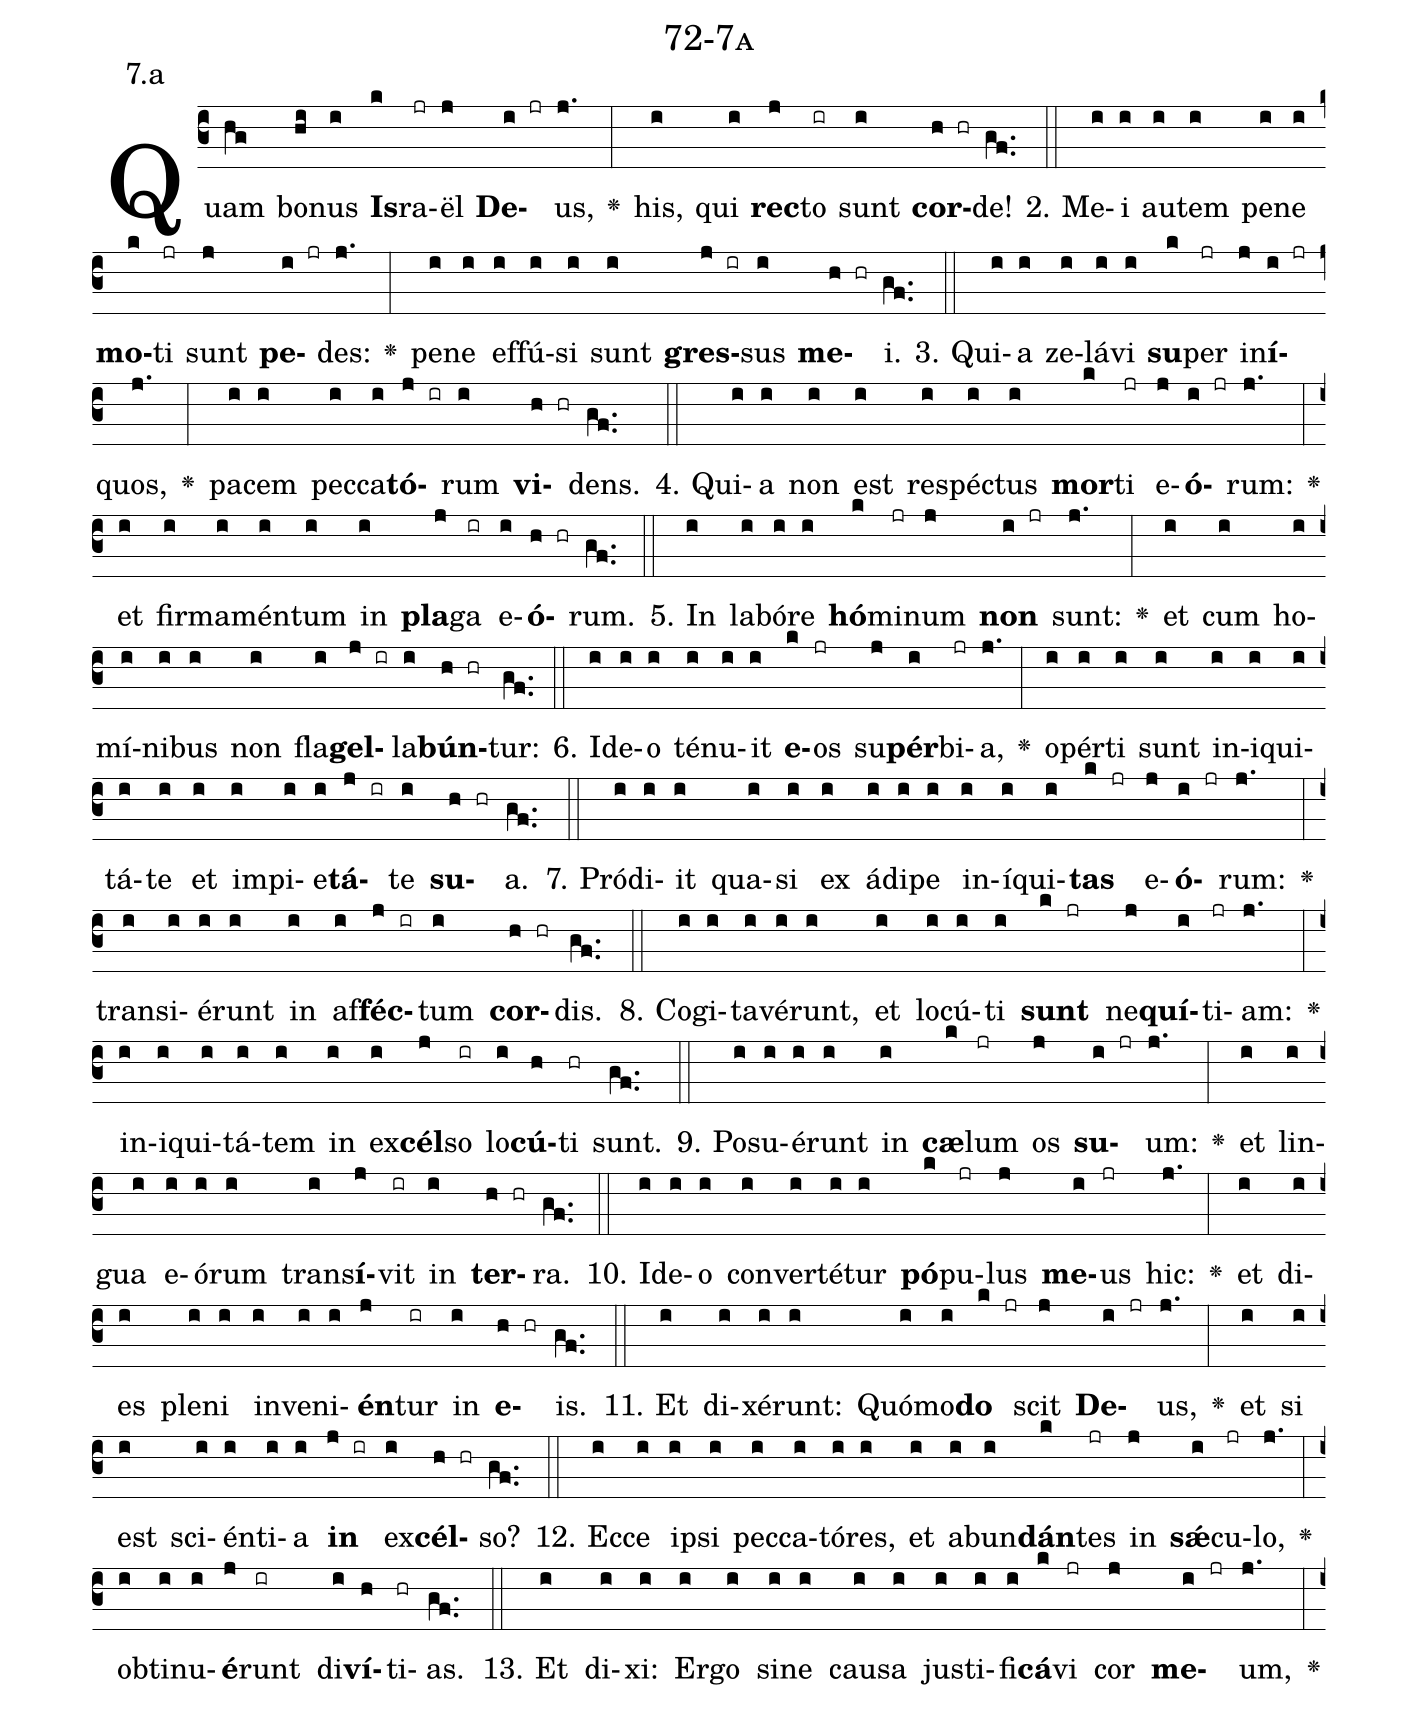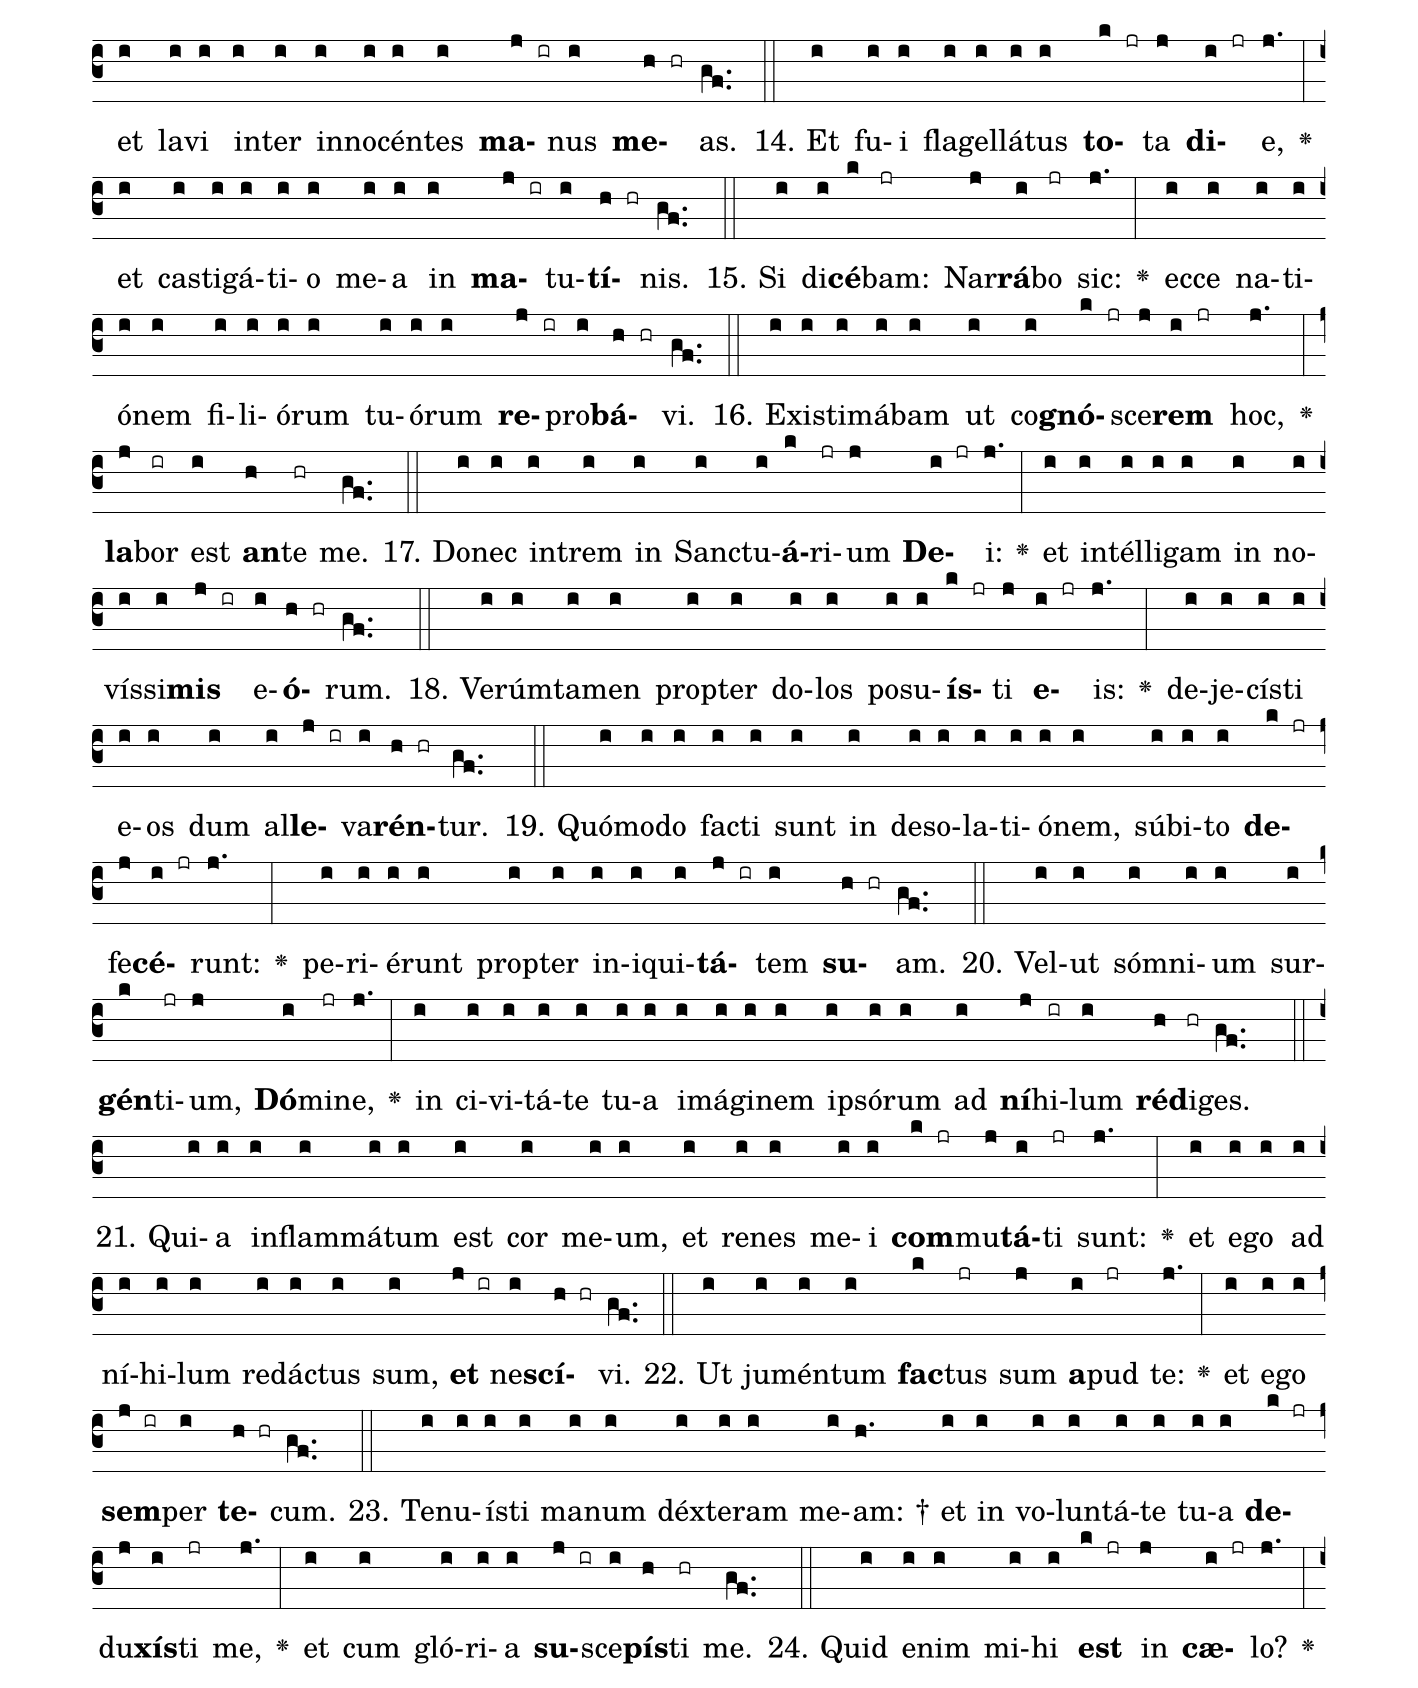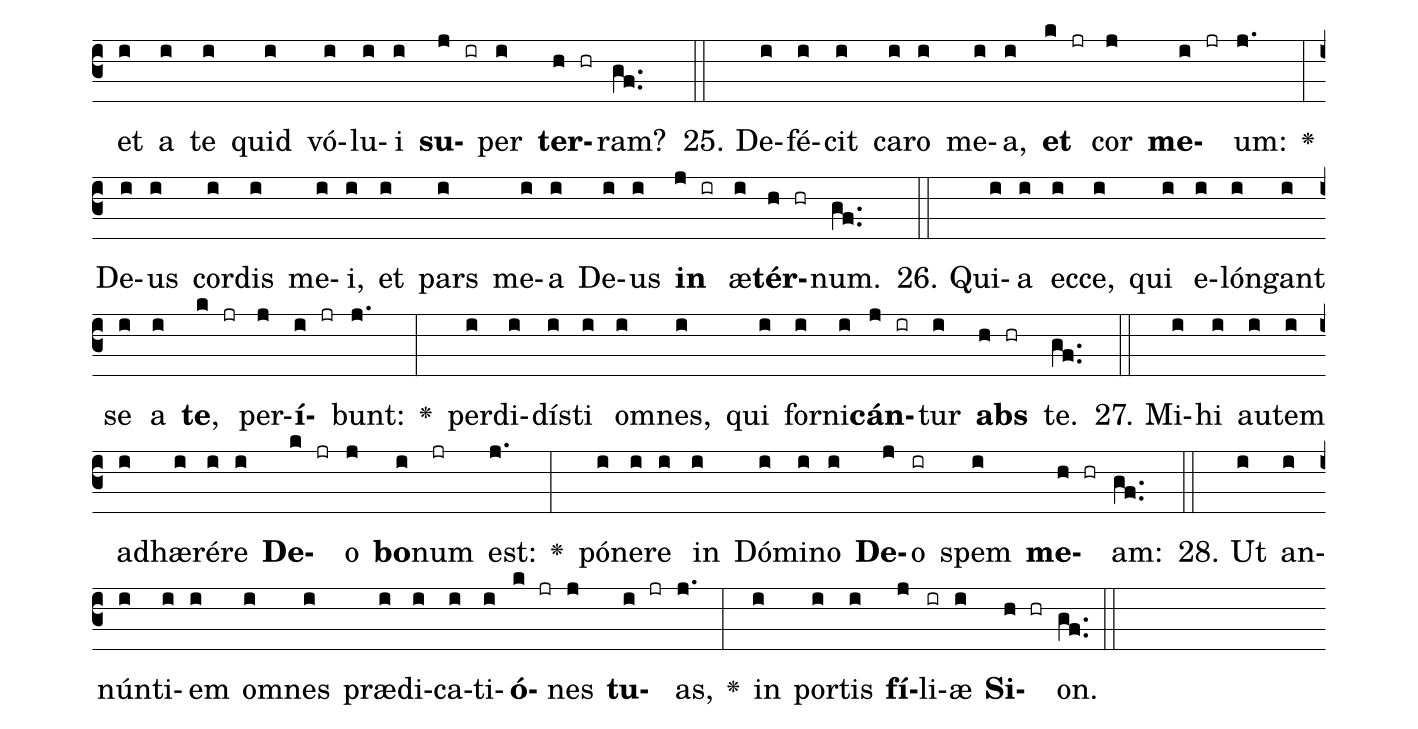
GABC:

name: 72-7a;
annotation: 7.a;
%%
(c3)Quam(hg) bo(hi)nus(i) <b>Is</b>(k)ra(jr)ël(j) <b>De</b>(i jr)us,(j.) <v>\greheightstar</v>(:) his,(i) qui(i) <b>rec</b>(j)to(ir) sunt(i) <b>cor</b>(h hr)de!(gf..) (::)
2. Me(i)i(i) au(i)tem(i) pe(i)ne(i) <b>mo</b>(k)ti(jr) sunt(j) <b>pe</b>(i jr)des:(j.) <v>\greheightstar</v>(:) pe(i)ne(i) ef(i)fú(i)si(i) sunt(i) <b>gres</b>(j ir)sus(i) <b>me</b>(h hr)i.(gf..) (::)
3. Qui(i)a(i) ze(i)lá(i)vi(i) <b>su</b>(k)per(jr) in(j)<b>í</b>(i jr)quos,(j.) <v>\greheightstar</v>(:) pa(i)cem(i) pec(i)ca(i)<b>tó</b>(j ir)rum(i) <b>vi</b>(h hr)dens.(gf..) (::)
4. Qui(i)a(i) non(i) est(i) re(i)spéc(i)tus(i) <b>mor</b>(k)ti(jr) e(j)<b>ó</b>(i jr)rum:(j.) <v>\greheightstar</v>(:) et(i) fir(i)ma(i)mén(i)tum(i) in(i) <b>pla</b>(j)ga(ir) e(i)<b>ó</b>(h hr)rum.(gf..) (::)
5. In(i) la(i)bó(i)re(i) <b>hó</b>(k)mi(jr)num(j) <b>non</b>(i jr) sunt:(j.) <v>\greheightstar</v>(:) et(i) cum(i) ho(i)mí(i)ni(i)bus(i) non(i) fla(i)<b>gel</b>(j ir)la(i)<b>bún</b>(h hr)tur:(gf..) (::)
6. Id(i)e(i)o(i) té(i)nu(i)it(i) <b>e</b>(k)os(jr) su(j)<b>pér</b>(i)bi(jr)a,(j.) <v>\greheightstar</v>(:) o(i)pér(i)ti(i) sunt(i) in(i)i(i)qui(i)tá(i)te(i) et(i) im(i)pi(i)e(i)<b>tá</b>(j ir)te(i) <b>su</b>(h hr)a.(gf..) (::)
7. Pród(i)i(i)it(i) qua(i)si(i) ex(i) á(i)di(i)pe(i) in(i)í(i)qui(i)<b>tas</b>(k jr) e(j)<b>ó</b>(i jr)rum:(j.) <v>\greheightstar</v>(:) trans(i)i(i)é(i)runt(i) in(i) af(i)<b>féc</b>(j ir)tum(i) <b>cor</b>(h hr)dis.(gf..) (::)
8. Co(i)gi(i)ta(i)vé(i)runt,(i) et(i) lo(i)cú(i)ti(i) <b>sunt</b>(k jr) ne(j)<b>quí</b>(i)ti(jr)am:(j.) <v>\greheightstar</v>(:) in(i)i(i)qui(i)tá(i)tem(i) in(i) ex(i)<b>cél</b>(j)so(ir) lo(i)<b>cú</b>(h)ti(hr) sunt.(gf..) (::)
9. Po(i)su(i)é(i)runt(i) in(i) <b>cæ</b>(k)lum(jr) os(j) <b>su</b>(i jr)um:(j.) <v>\greheightstar</v>(:) et(i) lin(i)gua(i) e(i)ó(i)rum(i) trans(i)<b>í</b>(j)vit(ir) in(i) <b>ter</b>(h hr)ra.(gf..) (::)
10. Id(i)e(i)o(i) con(i)ver(i)té(i)tur(i) <b>pó</b>(k)pu(jr)lus(j) <b>me</b>(i)us(jr) hic:(j.) <v>\greheightstar</v>(:) et(i) di(i)es(i) ple(i)ni(i) in(i)ve(i)ni(i)<b>én</b>(j)tur(ir) in(i) <b>e</b>(h hr)is.(gf..) (::)
11. Et(i) di(i)xé(i)runt:(i) Quó(i)mo(i)<b>do</b>(k jr) scit(j) <b>De</b>(i jr)us,(j.) <v>\greheightstar</v>(:) et(i) si(i) est(i) sci(i)én(i)ti(i)a(i) <b>in</b>(j ir) ex(i)<b>cél</b>(h hr)so?(gf..) (::)
12. Ec(i)ce(i) ip(i)si(i) pec(i)ca(i)tó(i)res,(i) et(i) ab(i)un(i)<b>dán</b>(k)tes(jr) in(j) <b>sǽ</b>(i)cu(jr)lo,(j.) <v>\greheightstar</v>(:) ob(i)ti(i)nu(i)<b>é</b>(j)runt(ir) di(i)<b>ví</b>(h)ti(hr)as.(gf..) (::)
13. Et(i) di(i)xi:(i) Er(i)go(i) si(i)ne(i) cau(i)sa(i) jus(i)ti(i)fi(i)<b>cá</b>(k)vi(jr) cor(j) <b>me</b>(i jr)um,(j.) <v>\greheightstar</v>(:) et(i) la(i)vi(i) in(i)ter(i) in(i)no(i)cén(i)tes(i) <b>ma</b>(j ir)nus(i) <b>me</b>(h hr)as.(gf..) (::)
14. Et(i) fu(i)i(i) fla(i)gel(i)lá(i)tus(i) <b>to</b>(k jr)ta(j) <b>di</b>(i jr)e,(j.) <v>\greheightstar</v>(:) et(i) cas(i)ti(i)gá(i)ti(i)o(i) me(i)a(i) in(i) <b>ma</b>(j ir)tu(i)<b>tí</b>(h hr)nis.(gf..) (::)
15. Si(i) di(i)<b>cé</b>(k)bam:(jr) Nar(j)<b>rá</b>(i)bo(jr) sic:(j.) <v>\greheightstar</v>(:) ec(i)ce(i) na(i)ti(i)ó(i)nem(i) fi(i)li(i)ó(i)rum(i) tu(i)ó(i)rum(i) <b>re</b>(j ir)pro(i)<b>bá</b>(h hr)vi.(gf..) (::)
16. Ex(i)is(i)ti(i)má(i)bam(i) ut(i) co(i)<b>gnó</b>(k jr)sce(j)<b>rem</b>(i jr) hoc,(j.) <v>\greheightstar</v>(:) <b>la</b>(j)bor(ir) est(i) <b>an</b>(h)te(hr) me.(gf..) (::)
17. Do(i)nec(i) in(i)trem(i) in(i) Sanc(i)tu(i)<b>á</b>(k)ri(jr)um(j) <b>De</b>(i jr)i:(j.) <v>\greheightstar</v>(:) et(i) in(i)tél(i)li(i)gam(i) in(i) no(i)vís(i)si(i)<b>mis</b>(j ir) e(i)<b>ó</b>(h hr)rum.(gf..) (::)
18. Ve(i)rúm(i)ta(i)men(i) prop(i)ter(i) do(i)los(i) po(i)su(i)<b>ís</b>(k jr)ti(j) <b>e</b>(i jr)is:(j.) <v>\greheightstar</v>(:) de(i)je(i)cís(i)ti(i) e(i)os(i) dum(i) al(i)<b>le</b>(j ir)va(i)<b>rén</b>(h hr)tur.(gf..) (::)
19. Quó(i)mo(i)do(i) fac(i)ti(i) sunt(i) in(i) de(i)so(i)la(i)ti(i)ó(i)nem,(i) súb(i)i(i)to(i) <b>de</b>(k jr)fe(j)<b>cé</b>(i jr)runt:(j.) <v>\greheightstar</v>(:) pe(i)ri(i)é(i)runt(i) prop(i)ter(i) in(i)i(i)qui(i)<b>tá</b>(j ir)tem(i) <b>su</b>(h hr)am.(gf..) (::)
20. Vel(i)ut(i) sóm(i)ni(i)um(i) sur(i)<b>gén</b>(k)ti(jr)um,(j) <b>Dó</b>(i)mi(jr)ne,(j.) <v>\greheightstar</v>(:) in(i) ci(i)vi(i)tá(i)te(i) tu(i)a(i) i(i)má(i)gi(i)nem(i) ip(i)só(i)rum(i) ad(i) <b>ní</b>(j)hi(ir)lum(i) <b>réd</b>(h)i(hr)ges.(gf..) (::)
21. Qui(i)a(i) in(i)flam(i)má(i)tum(i) est(i) cor(i) me(i)um,(i) et(i) re(i)nes(i) me(i)i(i) <b>com</b>(k jr)mu(j)<b>tá</b>(i)ti(jr) sunt:(j.) <v>\greheightstar</v>(:) et(i) e(i)go(i) ad(i) ní(i)hi(i)lum(i) red(i)ác(i)tus(i) sum,(i) <b>et</b>(j ir) ne(i)<b>scí</b>(h hr)vi.(gf..) (::)
22. Ut(i) ju(i)mén(i)tum(i) <b>fac</b>(k)tus(jr) sum(j) <b>a</b>(i)pud(jr) te:(j.) <v>\greheightstar</v>(:) et(i) e(i)go(i) <b>sem</b>(j ir)per(i) <b>te</b>(h hr)cum.(gf..) (::)
23. Te(i)nu(i)ís(i)ti(i) ma(i)num(i) déx(i)te(i)ram(i) me(i)am: †(h.) et(i) in(i) vo(i)lun(i)tá(i)te(i) tu(i)a(i) <b>de</b>(k jr)du(j)<b>xís</b>(i)ti(jr) me,(j.) <v>\greheightstar</v>(:) et(i) cum(i) gló(i)ri(i)a(i) <b>su</b>(j ir)sce(i)<b>pís</b>(h)ti(hr) me.(gf..) (::)
24. Quid(i) e(i)nim(i) mi(i)hi(i) <b>est</b>(k jr) in(j) <b>cæ</b>(i jr)lo?(j.) <v>\greheightstar</v>(:) et(i) a(i) te(i) quid(i) vó(i)lu(i)i(i) <b>su</b>(j ir)per(i) <b>ter</b>(h hr)ram?(gf..) (::)
25. De(i)fé(i)cit(i) ca(i)ro(i) me(i)a,(i) <b>et</b>(k jr) cor(j) <b>me</b>(i jr)um:(j.) <v>\greheightstar</v>(:) De(i)us(i) cor(i)dis(i) me(i)i,(i) et(i) pars(i) me(i)a(i) De(i)us(i) <b>in</b>(j ir) æ(i)<b>tér</b>(h hr)num.(gf..) (::)
26. Qui(i)a(i) ec(i)ce,(i) qui(i) e(i)lón(i)gant(i) se(i) a(i) <b>te</b>,(k jr) per(j)<b>í</b>(i jr)bunt:(j.) <v>\greheightstar</v>(:) per(i)di(i)dís(i)ti(i) om(i)nes,(i) qui(i) for(i)ni(i)<b>cán</b>(j ir)tur(i) <b>abs</b>(h hr) te.(gf..) (::)
27. Mi(i)hi(i) au(i)tem(i) ad(i)hæ(i)ré(i)re(i) <b>De</b>(k jr)o(j) <b>bo</b>(i)num(jr) est:(j.) <v>\greheightstar</v>(:) pó(i)ne(i)re(i) in(i) Dó(i)mi(i)no(i) <b>De</b>(j)o(ir) spem(i) <b>me</b>(h hr)am:(gf..) (::)
28. Ut(i) an(i)nún(i)ti(i)em(i) om(i)nes(i) præ(i)di(i)ca(i)ti(i)<b>ó</b>(k jr)nes(j) <b>tu</b>(i jr)as,(j.) <v>\greheightstar</v>(:) in(i) por(i)tis(i) <b>fí</b>(j)li(ir)æ(i) <b>Si</b>(h hr)on.(gf..) (::)
